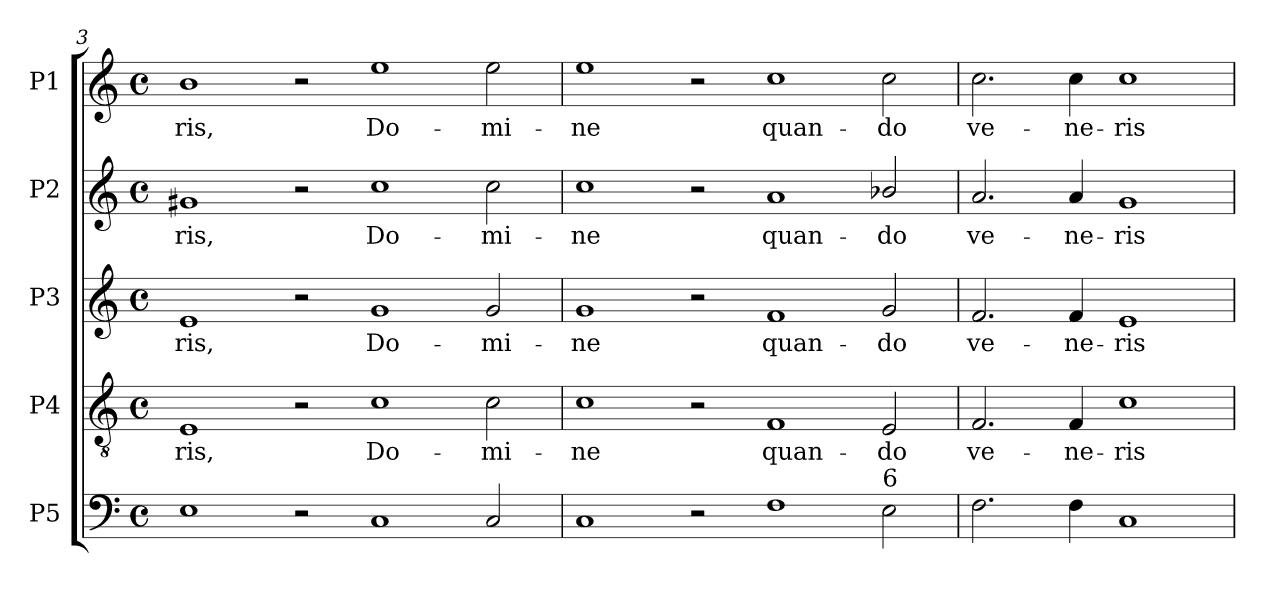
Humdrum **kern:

**kern	**kern	**text	**kern	**text	**kern	**text	**kern	**text
*part5	*part4	*part4	*part3	*part3	*part2	*part2	*part1	*part1
*staff5	*staff4	*staff4	*staff3	*staff3	*staff2	*staff2	*staff1	*staff1
*I"P5	*I"P4	*	*I"P3	*	*I"P2	*	*I"P1	*
*clefF4	*clefGv2	*	*clefG2	*	*clefG2	*	*clefG2	*
*	*ITrd7c12	*	*	*	*	*	*	*
*k[]	*k[]	*	*k[]	*	*k[]	*	*k[]	*
*C:	*C:	*	*C:	*	*C:	*	*C:	*
*M4/4	*M4/4	*	*M4/4	*	*M4/4	*	*M4/4	*
*met(c)	*met(c)	*	*met(c)	*	*met(c)	*	*met(c)	*
=3	=3	=3	=3	=3	=3	=3	=3	=3
!	!	!LO:LY:b:color=#000000	!	!	!	!	!	!
!	!	!	!	!LO:LY:b:color=#000000	!	!	!	!
!	!	!	!	!	!	!LO:LY:b:color=#000000	!	!
!	!	!	!	!	!	!	!	!LO:LY:b:color=#000000
1Ei	1EEi	-ris,	1ei	-ris,	1g#Xi	-ris,	1bi	-ris,
2r	2r	.	2r	.	2r	.	2r	.
!	!	!LO:LY:b:color=#000000	!	!	!	!	!	!
!	!	!	!	!LO:LY:b:color=#000000	!	!	!	!
!	!	!	!	!	!	!LO:LY:b:color=#000000	!	!
!	!	!	!	!	!	!	!	!LO:LY:b:color=#000000
1Ci	1Ci	Do-	1gi	Do-	1cci	Do-	1eei	Do-
!	!	!LO:LY:b:color=#000000	!	!	!	!	!	!
!	!	!	!	!LO:LY:b:color=#000000	!	!	!	!
!	!	!	!	!	!	!LO:LY:b:color=#000000	!	!
!	!	!	!	!	!	!	!	!LO:LY:b:color=#000000
2Ci/	2Ci\	-mi-	2gi/	-mi-	2cci\	-mi-	2eei\	-mi-
!!LO:LB:g=z
=4	=4	=4	=4	=4	=4	=4	=4	=4
!	!	!LO:LY:b:color=#000000	!	!	!	!	!	!
!	!	!	!	!LO:LY:b:color=#000000	!	!	!	!
!	!	!	!	!	!	!LO:LY:b:color=#000000	!	!
!	!	!	!	!	!	!	!	!LO:LY:b:color=#000000
1Ci	1Ci	-ne	1gi	-ne	1cci	-ne	1eei	-ne
2r	2r	.	2r	.	2r	.	2r	.
!	!	!LO:LY:b:color=#000000	!	!	!	!	!	!
!	!	!	!	!LO:LY:b:color=#000000	!	!	!	!
!	!	!	!	!	!	!LO:LY:b:color=#000000	!	!
!	!	!	!	!	!	!	!	!LO:LY:b:color=#000000
1Fi	1FFi	quan-	1fi	quan-	1ai	quan-	1cci	quan-
!	!	!LO:LY:b:color=#000000	!	!	!	!	!	!
!	!	!	!	!LO:LY:b:color=#000000	!	!	!	!
!	!	!	!	!	!	!LO:LY:b:color=#000000	!	!
!LO:TX:a:t=6	!	!	!	!	!	!	!	!
!	!	!	!	!	!	!	!	!LO:LY:b:color=#000000
2Ei\	2EEi/	-do	2gi/	-do	2b-Xi/	-do	2cci\	-do
=5	=5	=5	=5	=5	=5	=5	=5	=5
!	!	!LO:LY:b:color=#000000	!	!	!	!	!	!
!	!	!	!	!LO:LY:b:color=#000000	!	!	!	!
!	!	!	!	!	!	!LO:LY:b:color=#000000	!	!
!	!	!	!	!	!	!	!	!LO:LY:b:color=#000000
2.Fi\	2.FFi/	ve-	2.fi/	ve-	2.ai/	ve-	2.cci\	ve-
!	!	!LO:LY:b:color=#000000	!	!	!	!	!	!
!	!	!	!	!LO:LY:b:color=#000000	!	!	!	!
!	!	!	!	!	!	!LO:LY:b:color=#000000	!	!
!	!	!	!	!	!	!	!	!LO:LY:b:color=#000000
4Fi\	4FFi/	-ne-	4fi/	-ne-	4ai/	-ne-	4cci\	-ne-
!	!	!LO:LY:b:color=#000000	!	!	!	!	!	!
!	!	!	!	!LO:LY:b:color=#000000	!	!	!	!
!	!	!	!	!	!	!LO:LY:b:color=#000000	!	!
!	!	!	!	!	!	!	!	!LO:LY:b:color=#000000
1Ci	1Ci	-ris	1ei	-ris	1gi	-ris	1cci	-ris
=	=	=	=	=	=	=	=	=
*-	*-	*-	*-	*-	*-	*-	*-	*-
